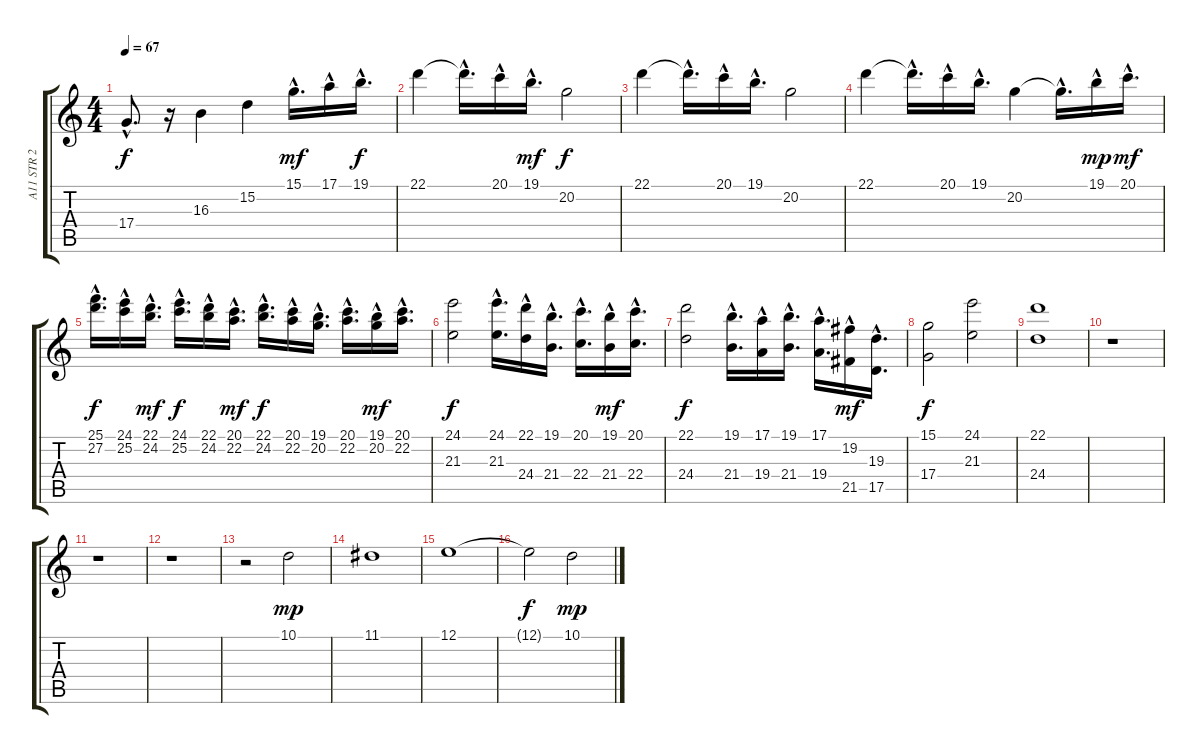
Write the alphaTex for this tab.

\track ("A11 STR 2" "A11 STR 2") {instrument stringensemble1}
\staff {score tabs}
\tuning (E4 B3 G3 D3 A2 E2) {hide}
\ts (4 4)
\tempo 67
\clef g2
\ks c
17.4{hac t}.8{d dy f} r.16 16.3.4 15.2.4 15.1{hac}.16{d dy mf} 17.1{hac}.16 19.1{hac}.16{d dy f} |
22.1.4 22.1{hac t}.16{d} 20.1{hac}.16 19.1{hac}.16{d dy mf} 20.2.2{dy f} |
22.1.4 22.1{hac t}.16{d} 20.1{hac}.16 19.1{hac}.16{d} 20.2.2 |
22.1.4 22.1{hac t}.16{d} 20.1{hac}.16 19.1{hac}.16{d} 20.2.4 20.2{hac t}.16{d} 19.1{hac}.16{dy mp} 20.1{hac}.16{d dy mf} |
(25.1{hac} 27.2{hac}).16{d dy f} (24.1{hac} 25.2{hac}).16 (22.1{hac} 24.2{hac}).16{d dy mf} (24.1{hac} 25.2{hac}).16{d dy f} (22.1{hac} 24.2{hac}).16 (20.1{hac} 22.2{hac}).16{d dy mf} (22.1{hac} 24.2{hac}).16{d dy f} (20.1{hac} 22.2{hac}).16 (19.1{hac} 20.2{hac}).16{d} (20.1{hac} 22.2{hac}).16{d} (19.1{hac} 20.2{hac}).16{dy mf} (20.1{hac} 22.2{hac}).16{d} |
(24.1 21.3).2{dy f} (24.1{hac} 21.3{hac}).16{d} (22.1{hac} 24.4{hac}).16 (19.1{hac} 21.4{hac}).16{d} (20.1{hac} 22.4{hac}).16{d} (19.1{hac} 21.4{hac}).16{dy mf} (20.1{hac} 22.4{hac}).16{d} |
(22.1 24.4).2{dy f} (19.1{hac} 21.4{hac}).16{d} (17.1{hac} 19.4{hac}).16 (19.1{hac} 21.4{hac}).16{d} (17.1{hac} 19.4{hac}).16{d} (19.2{hac} 21.5{hac}).16{dy mf} (19.3{hac} 17.5{hac}).16{d} |
(15.1 17.4).2{dy f} (24.1 21.3).2 |
(22.1 24.4).1 |
r.1 |
r.1 |
r.1 |
r.2 10.1.2{dy mp} |
11.1.1 |
12.1.1 |
12.1{t}.2{dy f} 10.1.2{dy mp}
